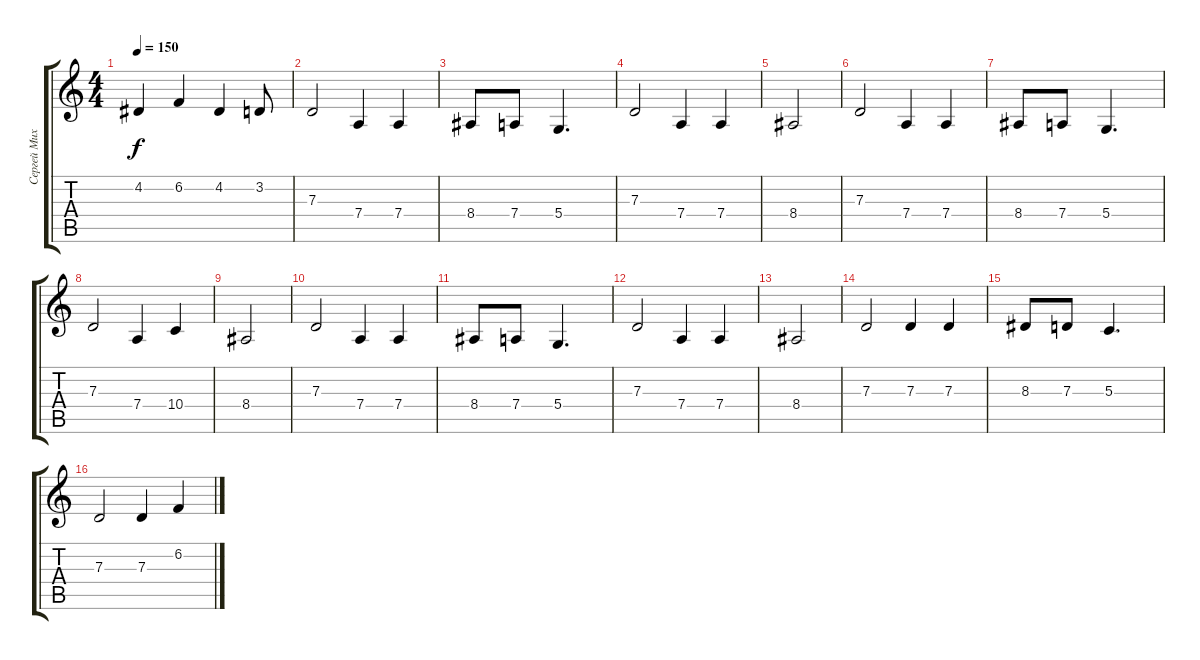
\track ("Сергей Михалок" "Сергей Мих") {instrument lead6voice}
\staff {score tabs}
\tuning (E4 B3 G3 D3 A2 E2) {hide}
\ts (4 4)
\tempo 150
\clef g2
\ks c
4.2.4{dy f} 6.2.4 4.2.4 3.2.8 |
7.3.2 7.4.4 7.4.4 |
8.4.8 7.4.8 5.4.4{d} |
7.3.2 7.4.4 7.4.4 |
8.4.2 |
7.3.2 7.4.4 7.4.4 |
8.4.8 7.4.8 5.4.4{d} |
7.3.2 7.4.4 10.4.4 |
8.4.2 |
7.3.2 7.4.4 7.4.4 |
8.4.8 7.4.8 5.4.4{d} |
7.3.2 7.4.4 7.4.4 |
8.4.2 |
7.3.2 7.3.4 7.3.4 |
8.3.8 7.3.8 5.3.4{d} |
7.3.2 7.3.4 6.2.4
